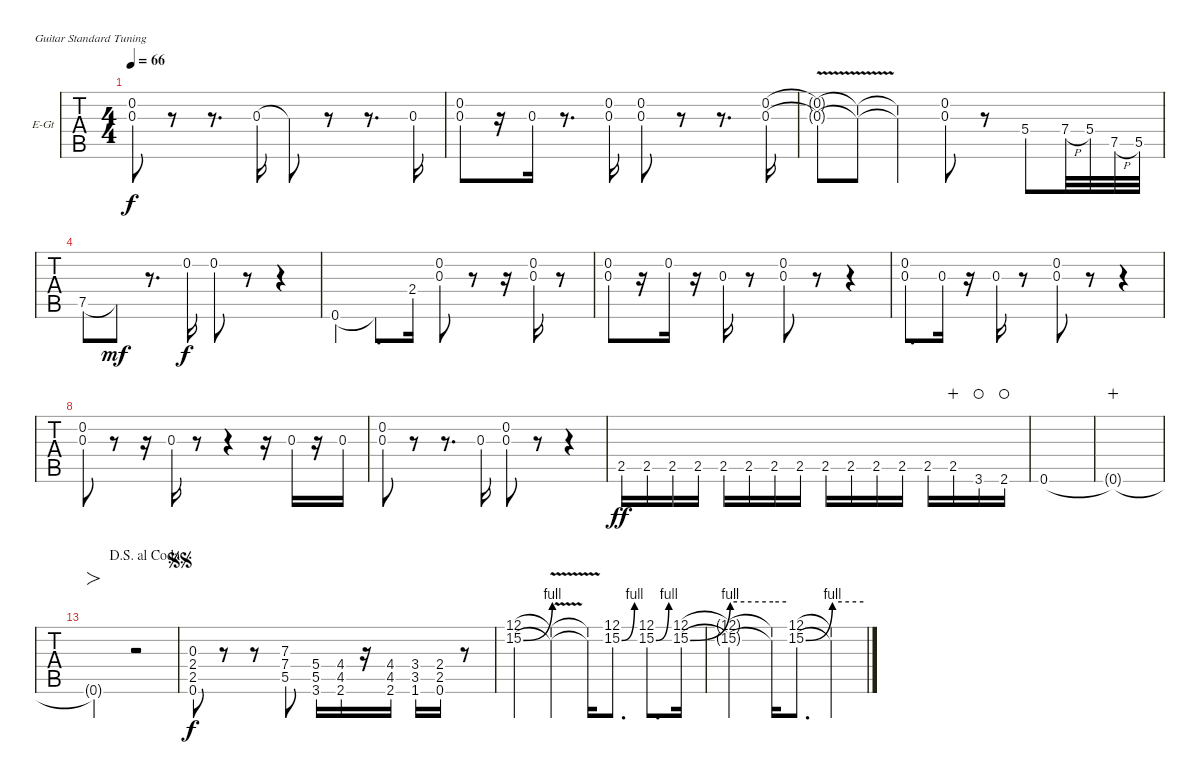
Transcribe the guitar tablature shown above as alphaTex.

\bracketExtendMode nobrackets
\firstSystemTrackNameOrientation horizontal
\otherSystemsTrackNameOrientation horizontal
\defaultBarNumberDisplay FirstOfSystem
\track ("Lead" "E-Gt") {instrument overdrivenguitar}
\staff {tabs}
\tuning (E4 B3 G3 D3 A2 E2)
\ts (4 4)
\tempo 66
\clef g2
\ks c
(0.2 0.3).8{dy f} r.8 r.8{d} 0.3.16 0.3{t}.8 r.8 r.8{d} 0.3.16 |
(0.2 0.3).8 r.16 0.3.16 r.8{d} (0.2 0.3).16 (0.2 0.3).8 r.8 r.8{d} (0.2 0.3).16 |
(0.2{v t} 0.3{v t}).8 (0.2{t} 0.3{t}).8 (0.2{t} 0.3{t}).4 (0.2 0.3).8 r.8 5.4.8 7.4{h ac}.32 5.4{ac}.32 7.5{h ac}.32 5.5{ac}.32 |
7.5{hac}.8 7.5{t}.8{dy mf} r.8{d} 0.2.16{dy f} 0.2.8 r.8 r.4 |
0.6.4 0.6{t}.8{d} 2.4.16 (0.2 0.3).8 r.8 r.16 (0.2 0.3).16 r.8 |
(0.2 0.3).8 r.16 0.2.16 r.16 0.3.16 r.8 (0.2 0.3).8 r.8 r.4 |
(0.2 0.3).8{d} 0.3.16 r.16 0.3.16 r.8 (0.2 0.3).8 r.8 r.4 |
(0.2 0.3).8 r.8 r.16 0.3.16 r.8 r.4 r.16 0.3.16 r.16 0.3.16 |
(0.2 0.3).8 r.8 r.8{d} 0.3.16 (0.2 0.3).8 r.8 r.4 |
2.5.16{dy ff} 2.5.16 2.5.16 2.5.16 2.5.16 2.5.16 2.5.16 2.5.16 2.5.16 2.5.16 2.5.16 2.5.16 2.5.16 2.5.16{wahc} 3.6.16{waho} 2.6.16{waho} |
0.6.1 |
0.6{t}.1{wahc} |
\jump dalsegnoalcoda
0.6{t}.2{fo} r.2 |
\jump segnosegno
(0.3 2.4 2.5 0.6).8{dy f} r.8 r.8 (7.3 7.4 5.5).8 (5.4 5.5 3.6).16 (4.4 4.5 2.6).16 r.16 (4.4 4.5 2.6).16 (3.4 3.5 1.6).16 (0.6 2.5 2.4).16 r.8 |
(12.1 15.2{be (bend 0 0 60 4)}).4 (12.1{v t} 15.2{v t}).4 (12.1{v t} 15.2{v t}).16 (12.1 15.2{be (bend 0 0 60 4)}).8{d} (12.1 15.2{be (bend 0 0 60 4)}).8{d} (12.1 15.2{be (bend 0 0 60 4)}).16 |
(12.1{t} 15.2{be (hold 0 4 60 4) t}).2 (12.1{t} 15.2{be (hold 0 4 60 4) t}).16 (12.1 15.2{be (bend 0 0 60 4)}).8{d} (12.1{t} 15.2{be (hold 0 4 60 4) t}).4
